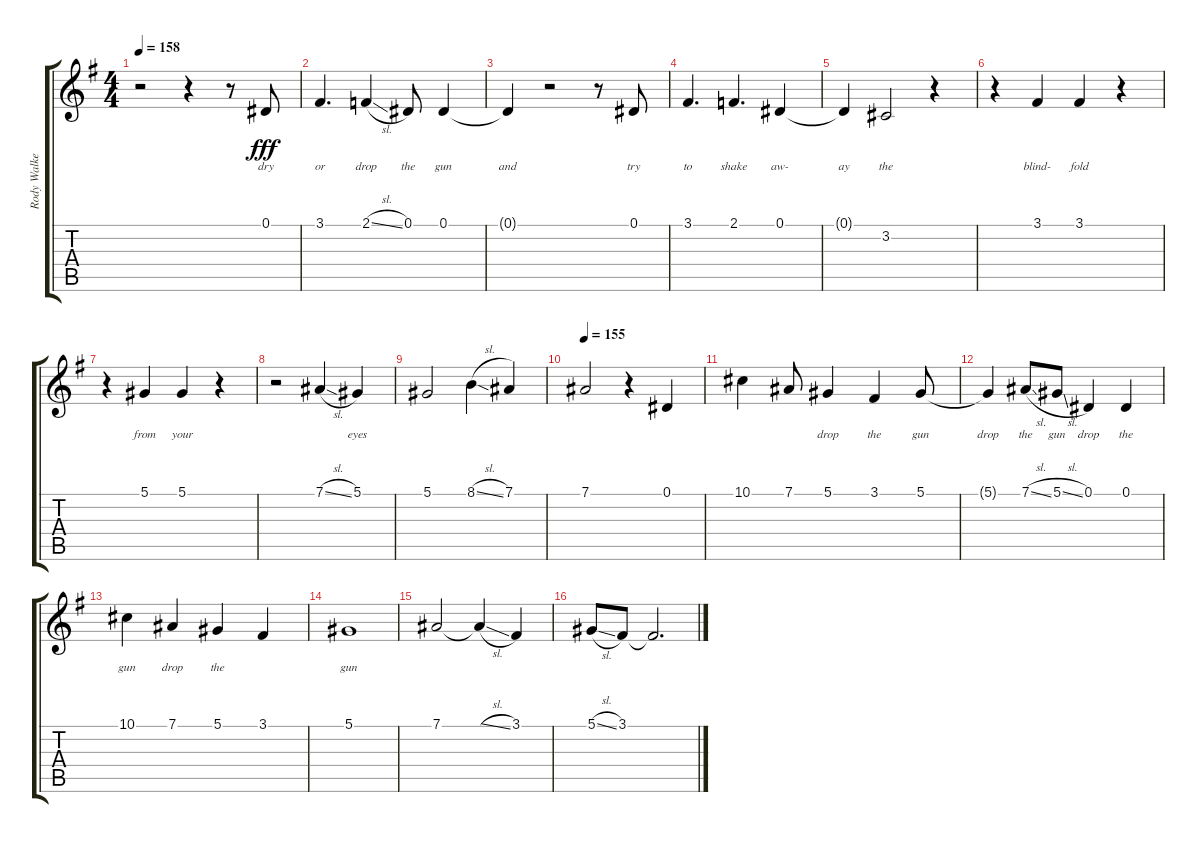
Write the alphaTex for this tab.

\track ("Rody Walker" "Rody Walke") {mute instrument lead2sawtooth}
\staff {score tabs}
\tuning (Eb4 Bb3 Gb3 Db3 Ab2 Eb2) {hide}
\ts (4 4)
\tempo 158
\clef g2
\ks g
r.2{dy fff} r.4 r.8 0.1.8{lyrics (0 "dry") lyrics (1 "") lyrics (2 "") lyrics (3 "") lyrics (4 "")} |
3.1.4{d lyrics (0 "or") lyrics (1 "") lyrics (2 "") lyrics (3 "") lyrics (4 "")} 2.1{sl}.4{lyrics (0 "drop") lyrics (1 "") lyrics (2 "") lyrics (3 "") lyrics (4 "")} 0.1.8{lyrics (0 "the") lyrics (1 "") lyrics (2 "") lyrics (3 "") lyrics (4 "")} 0.1.4{lyrics (0 "gun") lyrics (1 "") lyrics (2 "") lyrics (3 "") lyrics (4 "")} |
0.1{t}.4{lyrics (0 "and") lyrics (1 "") lyrics (2 "") lyrics (3 "") lyrics (4 "")} r.2 r.8 0.1.8{lyrics (0 "try") lyrics (1 "") lyrics (2 "") lyrics (3 "") lyrics (4 "")} |
3.1.4{d lyrics (0 "to") lyrics (1 "") lyrics (2 "") lyrics (3 "") lyrics (4 "")} 2.1.4{d lyrics (0 "shake") lyrics (1 "") lyrics (2 "") lyrics (3 "") lyrics (4 "")} 0.1.4{lyrics (0 "aw-") lyrics (1 "") lyrics (2 "") lyrics (3 "") lyrics (4 "")} |
0.1{t}.4{lyrics (0 "ay") lyrics (1 "") lyrics (2 "") lyrics (3 "") lyrics (4 "")} 3.2.2{lyrics (0 "the") lyrics (1 "") lyrics (2 "") lyrics (3 "") lyrics (4 "")} r.4 |
r.4 3.1.4{lyrics (0 "blind-") lyrics (1 "") lyrics (2 "") lyrics (3 "") lyrics (4 "")} 3.1.4{lyrics (0 "fold") lyrics (1 "") lyrics (2 "") lyrics (3 "") lyrics (4 "")} r.4 |
r.4 5.1.4{lyrics (0 "from") lyrics (1 "") lyrics (2 "") lyrics (3 "") lyrics (4 "")} 5.1.4{lyrics (0 "your") lyrics (1 "") lyrics (2 "") lyrics (3 "") lyrics (4 "")} r.4 |
r.2 7.1{sl}.4{lyrics (0 "") lyrics (1 "") lyrics (2 "") lyrics (3 "") lyrics (4 "")} 5.1.4{lyrics (0 "eyes") lyrics (1 "") lyrics (2 "") lyrics (3 "") lyrics (4 "")} |
5.1.2{lyrics (0 "") lyrics (1 "") lyrics (2 "") lyrics (3 "") lyrics (4 "")} 8.1{sl}.4{lyrics (0 "") lyrics (1 "") lyrics (2 "") lyrics (3 "") lyrics (4 "")} 7.1.4{lyrics (0 "") lyrics (1 "") lyrics (2 "") lyrics (3 "") lyrics (4 "")} |
\tempo 155
7.1.2{lyrics (0 "") lyrics (1 "") lyrics (2 "") lyrics (3 "") lyrics (4 "")} r.4 0.1.4{lyrics (0 "") lyrics (1 "") lyrics (2 "") lyrics (3 "") lyrics (4 "")} |
10.1.4{lyrics (0 "") lyrics (1 "") lyrics (2 "") lyrics (3 "") lyrics (4 "")} 7.1.8{lyrics (0 "") lyrics (1 "") lyrics (2 "") lyrics (3 "") lyrics (4 "")} 5.1.4{lyrics (0 "drop") lyrics (1 "") lyrics (2 "") lyrics (3 "") lyrics (4 "")} 3.1.4{lyrics (0 "the") lyrics (1 "") lyrics (2 "") lyrics (3 "") lyrics (4 "")} 5.1.8{lyrics (0 "gun") lyrics (1 "") lyrics (2 "") lyrics (3 "") lyrics (4 "")} |
5.1{t}.4{lyrics (0 "drop") lyrics (1 "") lyrics (2 "") lyrics (3 "") lyrics (4 "")} 7.1{sl}.8{lyrics (0 "the") lyrics (1 "") lyrics (2 "") lyrics (3 "") lyrics (4 "")} 5.1{sl}.8{lyrics (0 "gun") lyrics (1 "") lyrics (2 "") lyrics (3 "") lyrics (4 "")} 0.1.4{lyrics (0 "drop") lyrics (1 "") lyrics (2 "") lyrics (3 "") lyrics (4 "")} 0.1.4{lyrics (0 "the") lyrics (1 "") lyrics (2 "") lyrics (3 "") lyrics (4 "")} |
10.1.4{lyrics (0 "gun") lyrics (1 "") lyrics (2 "") lyrics (3 "") lyrics (4 "")} 7.1.4{lyrics (0 "drop") lyrics (1 "") lyrics (2 "") lyrics (3 "") lyrics (4 "")} 5.1.4{lyrics (0 "the") lyrics (1 "") lyrics (2 "") lyrics (3 "") lyrics (4 "")} 3.1.4{lyrics (0 "") lyrics (1 "") lyrics (2 "") lyrics (3 "") lyrics (4 "")} |
5.1.1{lyrics (0 "gun") lyrics (1 "") lyrics (2 "") lyrics (3 "") lyrics (4 "")} |
7.1.2 7.1{sl t}.4 3.1.4 |
5.1{sl}.8 3.1.8 3.1{t}.2{d}
